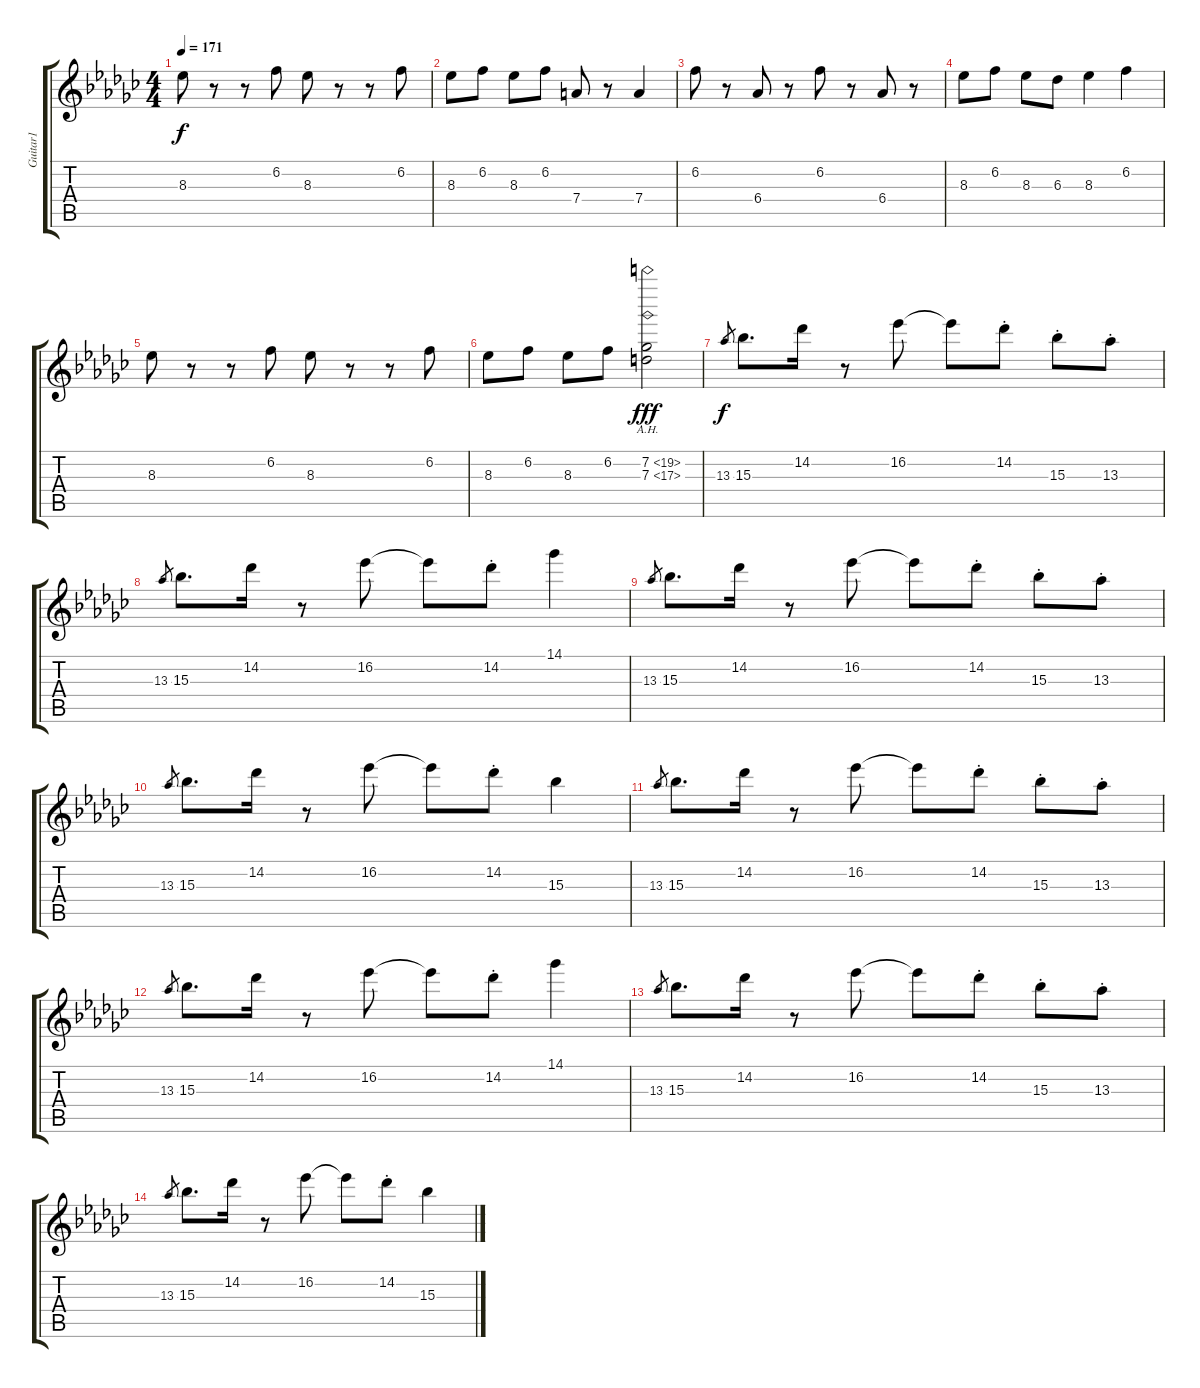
\track ("Guitar1" "Guitar1") {instrument distortionguitar}
\staff {score tabs}
\tuning (E4 B3 G3 D3 A2 E2) {hide}
\ts (4 4)
\tempo 171
\clef g2
\ks gb
8.3.8{dy f} r.8 r.8 6.2.8 8.3.8 r.8 r.8 6.2.8 |
8.3.8 6.2.8 8.3.8 6.2.8 7.4.8 r.8 7.4.4 |
6.2.8 r.8 6.4.8 r.8 6.2.8 r.8 6.4.8 r.8 |
8.3.8 6.2.8 8.3.8 6.3.8 8.3.4 6.2.4 |
8.3.8 r.8 r.8 6.2.8 8.3.8 r.8 r.8 6.2.8 |
8.3.8 6.2.8 8.3.8 6.2.8 (7.2{ah 12} 7.3{ah 10}).2{dy fff volume 16} |
13.3.8{gr dy f} 15.3.8{d} 14.2.16 r.8 16.2.8 16.2{t}.8 14.2{st}.8 15.3{st}.8 13.3{st}.8 |
13.3.8{gr} 15.3.8{d} 14.2.16 r.8 16.2.8 16.2{t}.8 14.2{st}.8 14.1.4 |
13.3.8{gr} 15.3.8{d} 14.2.16 r.8 16.2.8 16.2{t}.8 14.2{st}.8 15.3{st}.8 13.3{st}.8 |
13.3.8{gr} 15.3.8{d} 14.2.16 r.8 16.2.8 16.2{t}.8 14.2{st}.8 15.3.4 |
13.3.8{gr} 15.3.8{d} 14.2.16 r.8 16.2.8 16.2{t}.8 14.2{st}.8 15.3{st}.8 13.3{st}.8 |
13.3.8{gr} 15.3.8{d} 14.2.16 r.8 16.2.8 16.2{t}.8 14.2{st}.8 14.1.4 |
13.3.8{gr} 15.3.8{d} 14.2.16 r.8 16.2.8 16.2{t}.8 14.2{st}.8 15.3{st}.8 13.3{st}.8 |
13.3.8{gr} 15.3.8{d} 14.2.16 r.8 16.2.8 16.2{t}.8 14.2{st}.8 15.3.4
